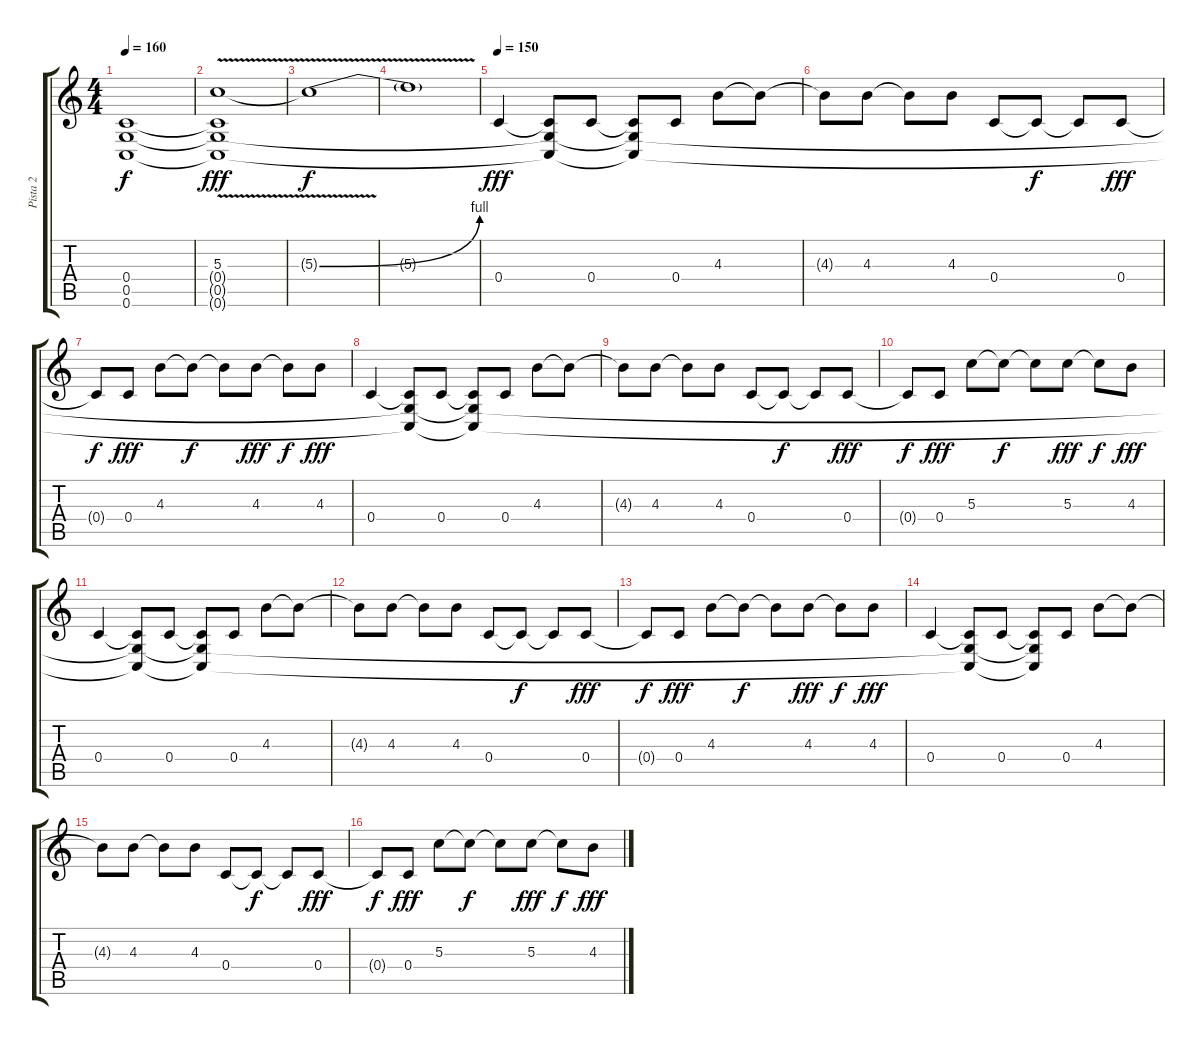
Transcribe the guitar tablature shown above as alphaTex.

\track ("Pista 2" "Pista 2") {instrument overdrivenguitar}
\staff {score tabs}
\tuning (E4 C4 G3 C3 G2 C2) {hide}
\ts (4 4)
\tempo 160
\clef g2
\ks c
(0.4{t} 0.5{t} 0.6{t}).1{dy f} |
(5.3{v} 0.4{t} 0.5{t} 0.6{t}).1{dy fff} |
5.3{be (bend 0 0 60 4) v t}.1{dy f} |
5.3{t}.1 |
\tempo 150
0.4.4{dy fff} (0.4{t} 0.5{t} 0.6{t}).8 0.4.8 (0.4{t} 0.5{t} 0.6{t}).8 0.4.8 4.3.8 4.3{t}.8 |
4.3{t}.8 4.3.8 4.3{t}.8 4.3.8 0.4.8 0.4{t}.8{dy f} 0.4{t}.8 0.4.8{dy fff} |
0.4{t}.8{dy f} 0.4.8{dy fff} 4.3.8 4.3{t}.8{dy f} 4.3{t}.8 4.3.8{dy fff} 4.3{t}.8{dy f} 4.3.8{dy fff} |
0.4.4 (0.4{t} 0.5{t} 0.6{t}).8 0.4.8 (0.4{t} 0.5{t} 0.6{t}).8 0.4.8 4.3.8 4.3{t}.8 |
4.3{t}.8 4.3.8 4.3{t}.8 4.3.8 0.4.8 0.4{t}.8{dy f} 0.4{t}.8 0.4.8{dy fff} |
0.4{t}.8{dy f} 0.4.8{dy fff} 5.3.8 5.3{t}.8{dy f} 5.3{t}.8 5.3.8{dy fff} 5.3{t}.8{dy f} 4.3.8{dy fff} |
0.4.4 (0.4{t} 0.5{t} 0.6{t}).8 0.4.8 (0.4{t} 0.5{t} 0.6{t}).8 0.4.8 4.3.8 4.3{t}.8 |
4.3{t}.8 4.3.8 4.3{t}.8 4.3.8 0.4.8 0.4{t}.8{dy f} 0.4{t}.8 0.4.8{dy fff} |
0.4{t}.8{dy f} 0.4.8{dy fff} 4.3.8 4.3{t}.8{dy f} 4.3{t}.8 4.3.8{dy fff} 4.3{t}.8{dy f} 4.3.8{dy fff} |
0.4.4 (0.4{t} 0.5{t} 0.6{t}).8 0.4.8 (0.4{t} 0.5{t} 0.6{t}).8 0.4.8 4.3.8 4.3{t}.8 |
4.3{t}.8 4.3.8 4.3{t}.8 4.3.8 0.4.8 0.4{t}.8{dy f} 0.4{t}.8 0.4.8{dy fff} |
0.4{t}.8{dy f} 0.4.8{dy fff} 5.3.8 5.3{t}.8{dy f} 5.3{t}.8 5.3.8{dy fff} 5.3{t}.8{dy f} 4.3.8{dy fff}
